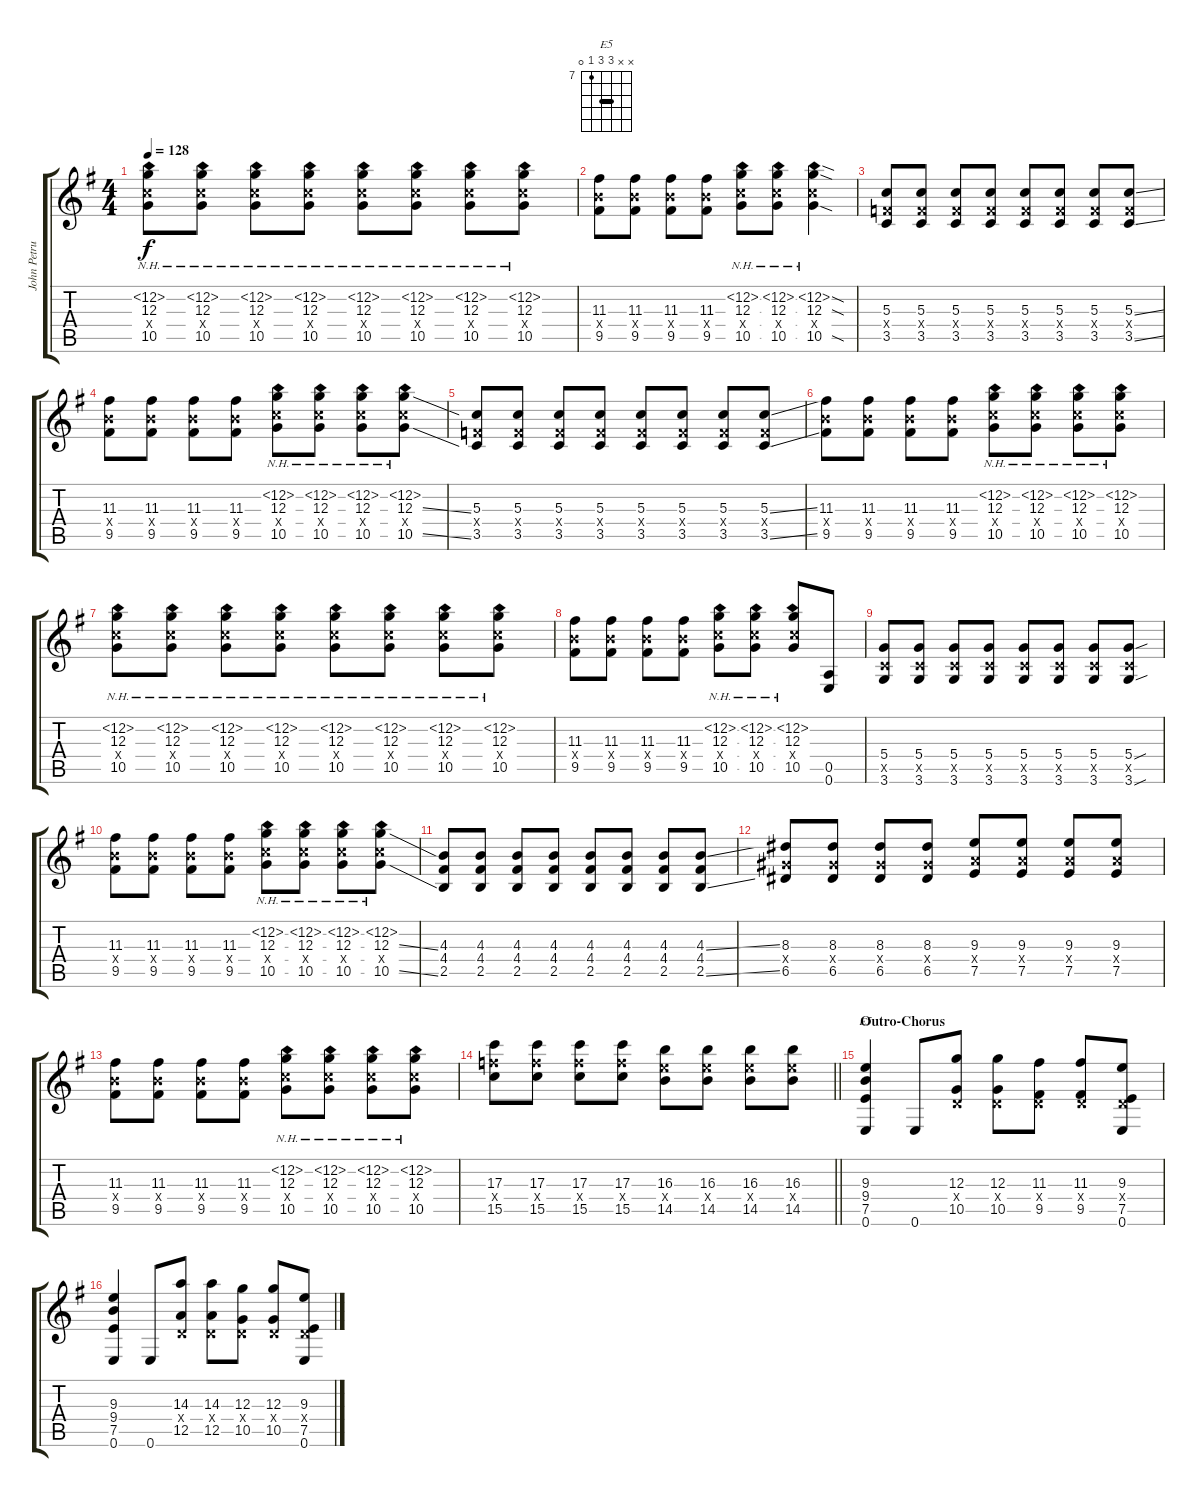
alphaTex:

\track ("John Petrucci (Lead)" "John Petru") {instrument distortionguitar}
\staff {score tabs}
\tuning (E4 B3 G3 D3 A2 E2) {hide}
\chord ("E5" x x 9 9 7 0) {firstfret 7 barre 9}
\ts (4 4)
\tempo 128
\clef g2
\ks eminor
(12.2{nh} 12.3 10.4{x} 10.5).8{dy f} (12.2{nh} 12.3 10.4{x} 10.5).8 (12.2{nh} 12.3 10.4{x} 10.5).8 (12.2{nh} 12.3 10.4{x} 10.5).8 (12.2{nh} 12.3 10.4{x} 10.5).8 (12.2{nh} 12.3 10.4{x} 10.5).8 (12.2{nh} 12.3 10.4{x} 10.5).8 (12.2{nh} 12.3 10.4{x} 10.5).8 |
(11.3 9.4{x} 9.5).8 (11.3 9.4{x} 9.5).8 (11.3 9.4{x} 9.5).8 (11.3 9.4{x} 9.5).8 (12.2{nh} 12.3 10.4{x} 10.5).8 (12.2{nh} 12.3 10.4{x} 10.5).8 (12.2{nh sod} 12.3{sod} 10.4{x} 10.5{sod}).4 |
(5.3 3.4{x} 3.5).8 (5.3 3.4{x} 3.5).8 (5.3 3.4{x} 3.5).8 (5.3 3.4{x} 3.5).8 (5.3 3.4{x} 3.5).8 (5.3 3.4{x} 3.5).8 (5.3 3.4{x} 3.5).8 (5.3{ss} 3.4{x} 3.5{ss}).8 |
(11.3 9.4{x} 9.5).8 (11.3 9.4{x} 9.5).8 (11.3 9.4{x} 9.5).8 (11.3 9.4{x} 9.5).8 (12.2{nh} 12.3 10.4{x} 10.5).8 (12.2{nh} 12.3 10.4{x} 10.5).8 (12.2{nh} 12.3 10.4{x} 10.5).8 (12.2{nh} 12.3{ss} 10.4{x} 10.5{ss}).8 |
(5.3 3.4{x} 3.5).8 (5.3 3.4{x} 3.5).8 (5.3 3.4{x} 3.5).8 (5.3 3.4{x} 3.5).8 (5.3 3.4{x} 3.5).8 (5.3 3.4{x} 3.5).8 (5.3 3.4{x} 3.5).8 (5.3{ss} 3.4{x} 3.5{ss}).8 |
(11.3 9.4{x} 9.5).8 (11.3 9.4{x} 9.5).8 (11.3 9.4{x} 9.5).8 (11.3 9.4{x} 9.5).8 (12.2{nh} 12.3 10.4{x} 10.5).8 (12.2{nh} 12.3 10.4{x} 10.5).8 (12.2{nh} 12.3 10.4{x} 10.5).8 (12.2{nh} 12.3 10.4{x} 10.5).8 |
(12.2{nh} 12.3 10.4{x} 10.5).8 (12.2{nh} 12.3 10.4{x} 10.5).8 (12.2{nh} 12.3 10.4{x} 10.5).8 (12.2{nh} 12.3 10.4{x} 10.5).8 (12.2{nh} 12.3 10.4{x} 10.5).8 (12.2{nh} 12.3 10.4{x} 10.5).8 (12.2{nh} 12.3 10.4{x} 10.5).8 (12.2{nh} 12.3 10.4{x} 10.5).8 |
(11.3 9.4{x} 9.5).8 (11.3 9.4{x} 9.5).8 (11.3 9.4{x} 9.5).8 (11.3 9.4{x} 9.5).8 (12.2{nh} 12.3 10.4{x} 10.5).8 (12.2{nh} 12.3 10.4{x} 10.5).8 (12.2{nh} 12.3 10.4{x} 10.5).8 (0.5 0.6).8 |
(5.4 3.5{x} 3.6).8 (5.4 3.5{x} 3.6).8 (5.4 3.5{x} 3.6).8 (5.4 3.5{x} 3.6).8 (5.4 3.5{x} 3.6).8 (5.4 3.5{x} 3.6).8 (5.4 3.5{x} 3.6).8 (5.4{sou} 3.5{x} 3.6{sou}).8 |
(11.3 9.4{x} 9.5).8 (11.3 9.4{x} 9.5).8 (11.3 9.4{x} 9.5).8 (11.3 9.4{x} 9.5).8 (12.2{nh} 12.3 10.4{x} 10.5).8 (12.2{nh} 12.3 10.4{x} 10.5).8 (12.2{nh} 12.3 10.4{x} 10.5).8 (12.2{nh} 12.3{ss} 10.4{x} 10.5{ss}).8 |
(4.3 4.4 2.5).8 (4.3 4.4 2.5).8 (4.3 4.4 2.5).8 (4.3 4.4 2.5).8 (4.3 4.4 2.5).8 (4.3 4.4 2.5).8 (4.3 4.4 2.5).8 (4.3{ss} 4.4 2.5{ss}).8 |
(8.3 6.4{x} 6.5).8 (8.3 6.4{x} 6.5).8 (8.3 6.4{x} 6.5).8 (8.3 6.4{x} 6.5).8 (9.3 7.4{x} 7.5).8 (9.3 7.4{x} 7.5).8 (9.3 7.4{x} 7.5).8 (9.3 7.4{x} 7.5).8 |
(11.3 9.4{x} 9.5).8 (11.3 9.4{x} 9.5).8 (11.3 9.4{x} 9.5).8 (11.3 9.4{x} 9.5).8 (12.2{nh} 12.3 10.4{x} 10.5).8 (12.2{nh} 12.3 10.4{x} 10.5).8 (12.2{nh} 12.3 10.4{x} 10.5).8 (12.2{nh} 12.3 10.4{x} 10.5).8 |
\barLineRight lightlight
(17.3 15.4{x} 15.5).8 (17.3 15.4{x} 15.5).8 (17.3 15.4{x} 15.5).8 (17.3 15.4{x} 15.5).8 (16.3 14.4{x} 14.5).8 (16.3 14.4{x} 14.5).8 (16.3 14.4{x} 14.5).8 (16.3 14.4{x} 14.5).8 |
\section ("" "Outro-Chorus")
(9.3 9.4 7.5 0.6).4{ch "E5"} 0.6.8 (12.3 0.4{x} 10.5).8 (12.3 0.4{x} 10.5).8 (11.3 0.4{x} 9.5).8 (11.3 0.4{x} 9.5).8 (9.3 0.4{x} 7.5 0.6).8 |
(9.3 9.4 7.5 0.6).4 0.6.8 (14.3 0.4{x} 12.5).8 (14.3 0.4{x} 12.5).8 (12.3 0.4{x} 10.5).8 (12.3 0.4{x} 10.5).8 (9.3 0.4{x} 7.5 0.6).8
